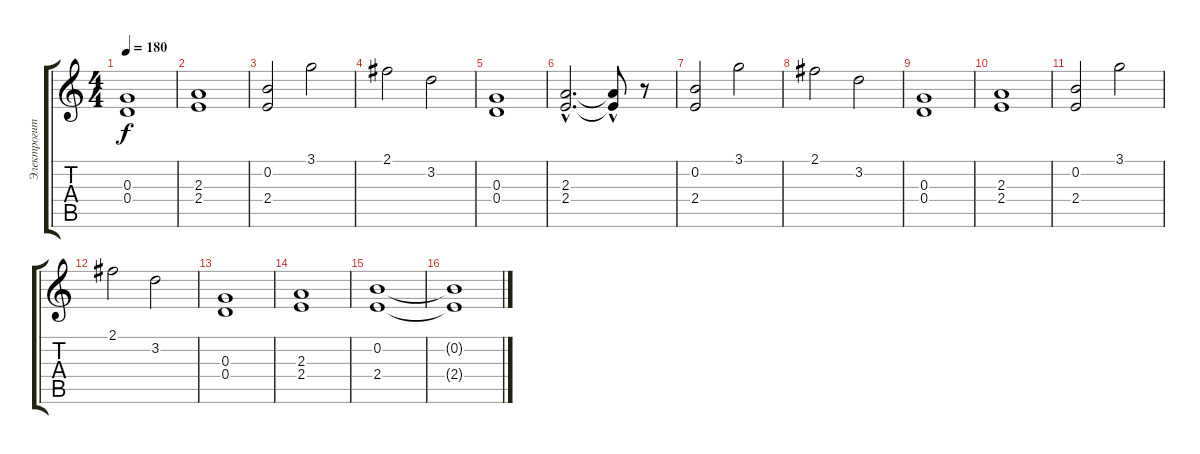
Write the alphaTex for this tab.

\track ("Электрогитара" "Электрогит") {instrument overdrivenguitar}
\staff {score tabs}
\tuning (E4 B3 G3 D3 A2 E2) {hide}
\ts (4 4)
\tempo 180
\clef g2
\ks c
(0.3 0.4).1{dy f} |
(2.3 2.4).1 |
(0.2 2.4).2 3.1.2 |
2.1.2 3.2.2 |
(0.3 0.4).1 |
(2.3{hac} 2.4{hac}).2{d} (2.3{hac t} 2.4{t}).8 r.8 |
(0.2 2.4).2 3.1.2 |
2.1.2 3.2.2 |
(0.3 0.4).1 |
(2.3 2.4).1 |
(0.2 2.4).2 3.1.2 |
2.1.2 3.2.2 |
(0.3 0.4).1 |
(2.3 2.4).1 |
(0.2 2.4).1 |
(0.2{t} 2.4{t}).1
